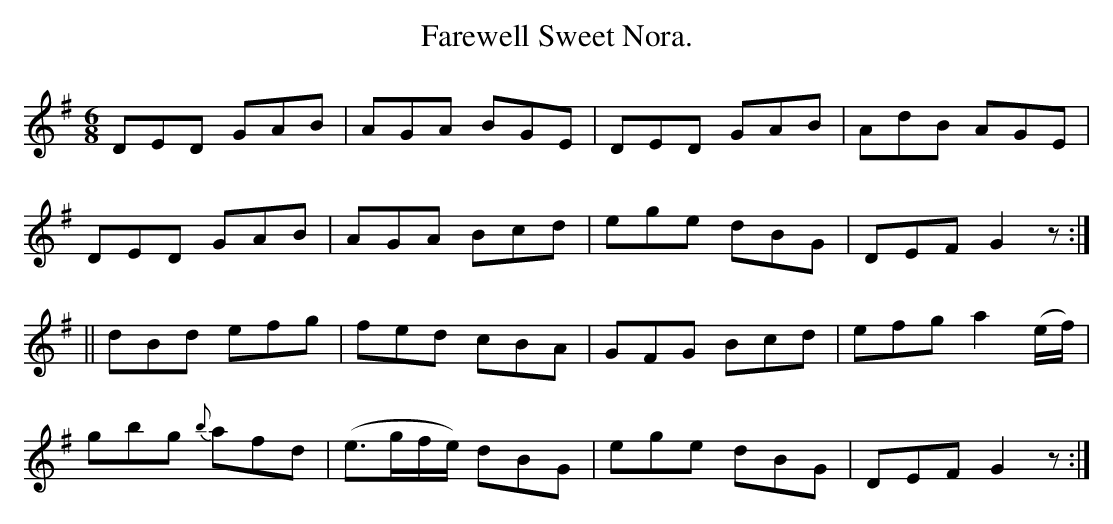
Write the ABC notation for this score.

X:1
T: Farewell Sweet Nora.
M: 6/8
L: 1/8
K: G
DED GAB | AGA BGE | DED GAB | AdB AGE |
DED GAB | AGA Bcd | ege dBG | DEF G2 z :|
|| dBd efg | fed cBA | GFG Bcd | efg a2 (e/2f/2) |
gbg {b}afd | (e>gf/2e/2) dBG | ege dBG | DEF G2 z :|
